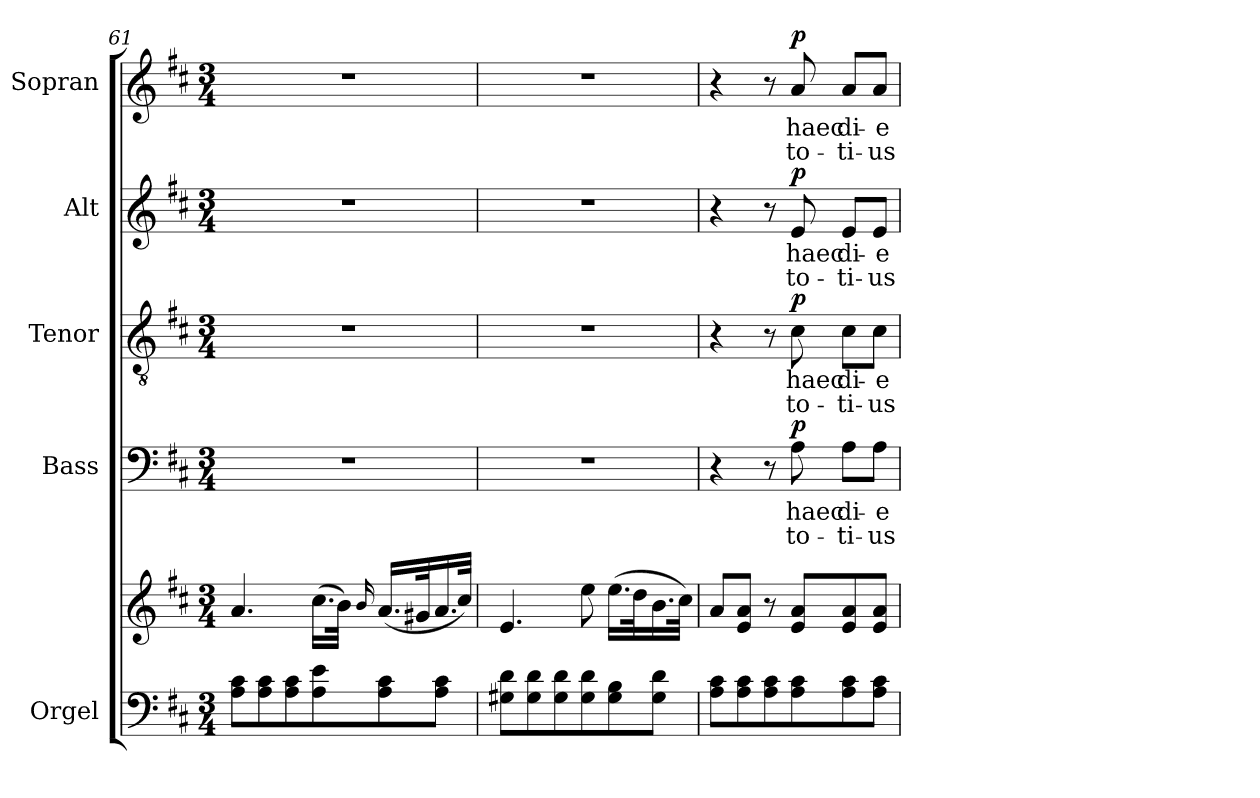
**kern	**kern	**kern	**text	**text	**dynam	**kern	**text	**text	**dynam	**kern	**text	**text	**dynam	**kern	**text	**text	**dynam
*part5	*part5	*part4	*part4	*part4	*part4	*part3	*part3	*part3	*part3	*part2	*part2	*part2	*part2	*part1	*part1	*part1	*part1
*staff6	*staff5	*staff4	*staff4	*staff4	*staff4	*staff3	*staff3	*staff3	*staff3	*staff2	*staff2	*staff2	*staff2	*staff1	*staff1	*staff1	*staff1
*I"Orgel	*	*I"Bass	*	*	*	*I"Tenor	*	*	*	*I"Alt	*	*	*	*I"Sopran	*	*	*
*I'Org.	*	*I'B.	*	*	*	*I'T.	*	*	*	*I'A.	*	*	*	*I'S.	*	*	*
*clefF4	*clefG2	*clefF4	*	*	*	*clefGv2	*	*	*	*clefG2	*	*	*	*clefG2	*	*	*
*k[f#c#]	*k[f#c#]	*k[f#c#]	*	*	*	*k[f#c#]	*	*	*	*k[f#c#]	*	*	*	*k[f#c#]	*	*	*
*D:	*D:	*D:	*	*	*	*D:	*	*	*	*D:	*	*	*	*D:	*	*	*
*M3/4	*M3/4	*M3/4	*	*	*	*M3/4	*	*	*	*M3/4	*	*	*	*M3/4	*	*	*
=61	=61	=61	=61	=61	=61	=61	=61	=61	=61	=61	=61	=61	=61	=61	=61	=61	=61
8A\ 8c#\L	4.a/	2.r	.	.	.	2.r	.	.	.	2.r	.	.	.	2.r	.	.	.
8A\ 8c#\	.	.	.	.	.	.	.	.	.	.	.	.	.	.	.	.	.
8A\ 8c#\	.	.	.	.	.	.	.	.	.	.	.	.	.	.	.	.	.
8A\ 8e\	(>16.cc#\LL	.	.	.	.	.	.	.	.	.	.	.	.	.	.	.	.
.	32b\JJk)	.	.	.	.	.	.	.	.	.	.	.	.	.	.	.	.
.	16qqb/	.	.	.	.	.	.	.	.	.	.	.	.	.	.	.	.
8A\ 8c#\	(<16.a/LL	.	.	.	.	.	.	.	.	.	.	.	.	.	.	.	.
.	32g#X/k	.	.	.	.	.	.	.	.	.	.	.	.	.	.	.	.
8A\ 8c#\J	16.a/	.	.	.	.	.	.	.	.	.	.	.	.	.	.	.	.
.	32cc#/JJk)	.	.	.	.	.	.	.	.	.	.	.	.	.	.	.	.
=62	=62	=62	=62	=62	=62	=62	=62	=62	=62	=62	=62	=62	=62	=62	=62	=62	=62
8G#X\ 8d\L	4.e/	2.r	.	.	.	2.r	.	.	.	2.r	.	.	.	2.r	.	.	.
8G#\ 8d\	.	.	.	.	.	.	.	.	.	.	.	.	.	.	.	.	.
8G#\ 8d\	.	.	.	.	.	.	.	.	.	.	.	.	.	.	.	.	.
8G#\ 8d\	8ee\	.	.	.	.	.	.	.	.	.	.	.	.	.	.	.	.
8G#\ 8B\	(>16.ee\LL	.	.	.	.	.	.	.	.	.	.	.	.	.	.	.	.
.	32dd\k	.	.	.	.	.	.	.	.	.	.	.	.	.	.	.	.
8G#\ 8d\J	16.b\	.	.	.	.	.	.	.	.	.	.	.	.	.	.	.	.
.	32cc#\JJk)	.	.	.	.	.	.	.	.	.	.	.	.	.	.	.	.
=63	=63	=63	=63	=63	=63	=63	=63	=63	=63	=63	=63	=63	=63	=63	=63	=63	=63
8A\ 8c#\L	8a/L	4r	.	.	.	4r	.	.	.	4r	.	.	.	4r	.	.	.
8A\ 8c#\	8e/ 8a/J	.	.	.	.	.	.	.	.	.	.	.	.	.	.	.	.
8A\ 8c#\	8r	8r	.	.	.	8r	.	.	.	8r	.	.	.	8r	.	.	.
!	!	!	!LO:LY:b	!LO:LY:b	!LO:DY:a	!	!LO:LY:b	!LO:LY:b	!LO:DY:a	!	!LO:LY:b	!LO:LY:b	!LO:DY:a	!	!LO:LY:b	!LO:LY:b	!LO:DY:a
8A\ 8c#\	8e/ 8a/L	8A\	haec	to-	p	8c#\	haec	to-	p	8e/	haec	to-	p	8a/	haec	to-	p
!	!	!	!LO:LY:b	!LO:LY:b	!	!	!LO:LY:b	!LO:LY:b	!	!	!LO:LY:b	!LO:LY:b	!	!	!LO:LY:b	!LO:LY:b	!
8A\ 8c#\	8e/ 8a/	8A\L	di-	-ti-	.	8c#\L	di-	-ti-	.	8e/L	di-	-ti-	.	8a/L	di-	-ti-	.
!	!	!	!LO:LY:b	!LO:LY:b	!	!	!LO:LY:b	!LO:LY:b	!	!	!LO:LY:b	!LO:LY:b	!	!	!LO:LY:b	!LO:LY:b	!
8A\ 8c#\J	8e/ 8a/J	8A\J	-e	-us	.	8c#\J	-e	-us	.	8e/J	-e	-us	.	8a/J	-e	-us	.
=	=	=	=	=	=	=	=	=	=	=	=	=	=	=	=	=	=
*-	*-	*-	*-	*-	*-	*-	*-	*-	*-	*-	*-	*-	*-	*-	*-	*-	*-
